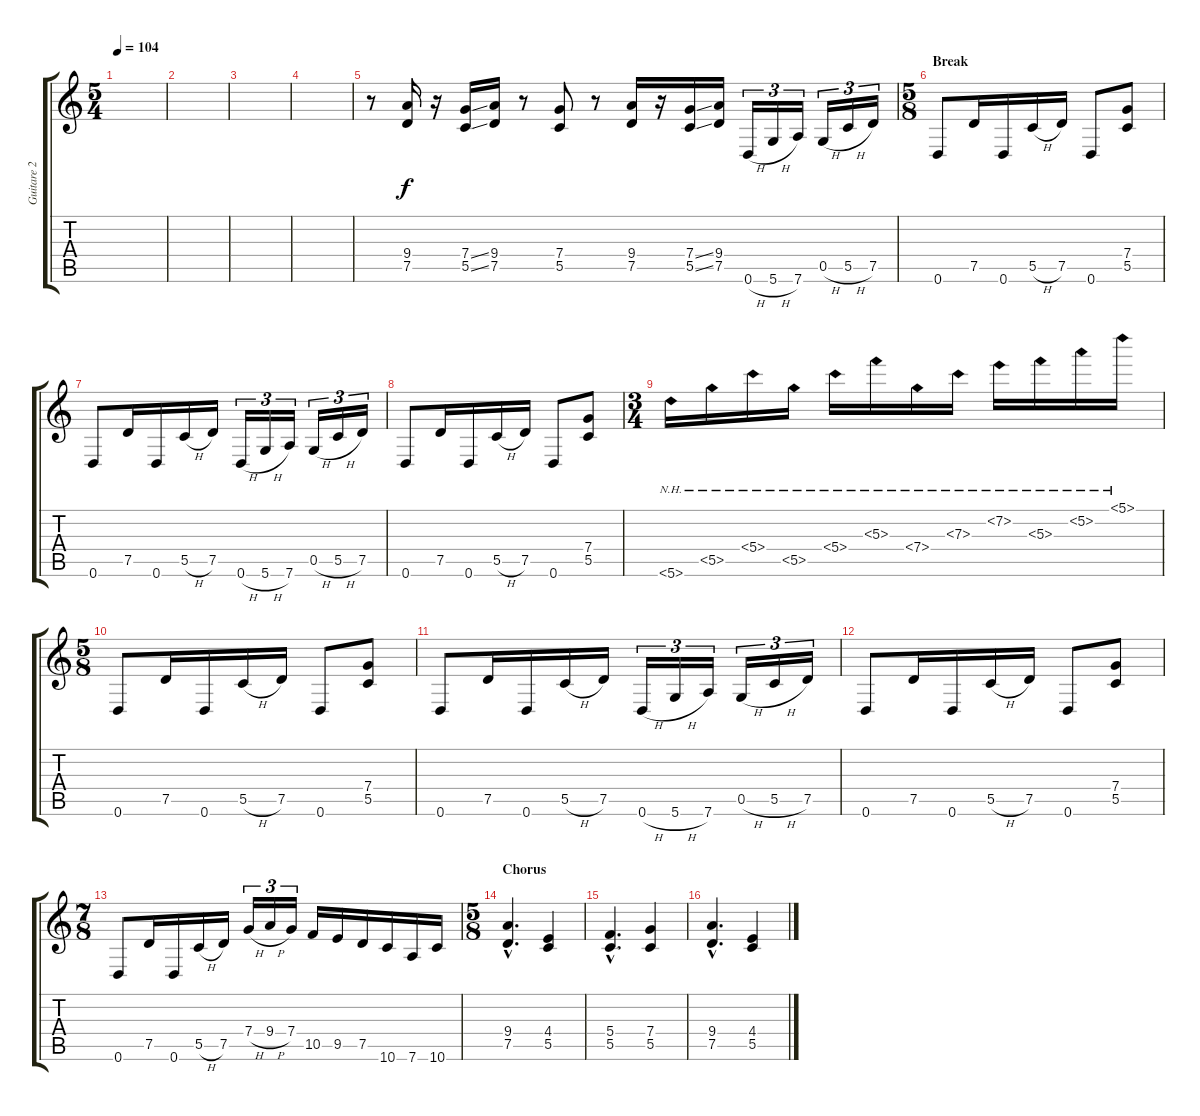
\track ("Guitare 2" "Guitare 2") {instrument distortionguitar}
\staff {score tabs}
\tuning (D4 A3 F3 C3 G2 D2) {hide}
\ts (5 4)
\tempo 104
\clef g2
\ks c
|
|
|
|
r.8{volume 12} (9.4 7.5).16 r.16 (7.4{ss} 5.5{ss}).16 (9.4 7.5).16 r.8 (7.4 5.5).8 r.8 (9.4 7.5).16 r.16 (7.4{ss} 5.5{ss}).16 (9.4 7.5).16 0.6{h}.16{tu (3 2)} 5.6{h}.16{tu (3 2)} 7.6.16{tu (3 2)} 0.5{h}.16{tu (3 2)} 5.5{h}.16{tu (3 2)} 7.5.16{tu (3 2)} |
\ts (5 8)
\section ("" "Break")
0.6.8 7.5.16 0.6.16 5.5{h}.16 7.5.16 0.6.8 (7.4 5.5).8 |
0.6.8 7.5.16 0.6.16 5.5{h}.16 7.5.16 0.6{h}.16{tu (3 2)} 5.6{h}.16{tu (3 2)} 7.6.16{tu (3 2)} 0.5{h}.16{tu (3 2)} 5.5{h}.16{tu (3 2)} 7.5.16{tu (3 2)} |
0.6.8 7.5.16 0.6.16 5.5{h}.16 7.5.16 0.6.8 (7.4 5.5).8 |
\ts (3 4)
5.6{nh}.16 5.5{nh}.16 5.4{nh}.16 5.5{nh}.16 5.4{nh}.16 5.3{nh}.16 7.4{nh}.16 7.3{nh}.16 7.2{nh}.16 5.3{nh}.16 5.2{nh}.16 5.1{nh}.16 |
\ts (5 8)
0.6.8 7.5.16 0.6.16 5.5{h}.16 7.5.16 0.6.8 (7.4 5.5).8 |
0.6.8 7.5.16 0.6.16 5.5{h}.16 7.5.16 0.6{h}.16{tu (3 2)} 5.6{h}.16{tu (3 2)} 7.6.16{tu (3 2)} 0.5{h}.16{tu (3 2)} 5.5{h}.16{tu (3 2)} 7.5.16{tu (3 2)} |
0.6.8 7.5.16 0.6.16 5.5{h}.16 7.5.16 0.6.8 (7.4 5.5).8 |
\ts (7 8)
0.6.8 7.5.16 0.6.16 5.5{h}.16 7.5.16 7.4{h}.16{tu (3 2)} 9.4{h}.16{tu (3 2)} 7.4.16{tu (3 2)} 10.5.16 9.5.16 7.5.16 10.6.16 7.6.16 10.6.16 |
\ts (5 8)
\section ("" "Chorus")
(9.4{hac} 7.5{hac}).4{d} (4.4 5.5).4 |
(5.4{hac} 5.5{hac}).4{d} (7.4 5.5).4 |
(9.4{hac} 7.5{hac}).4{d} (4.4 5.5).4
